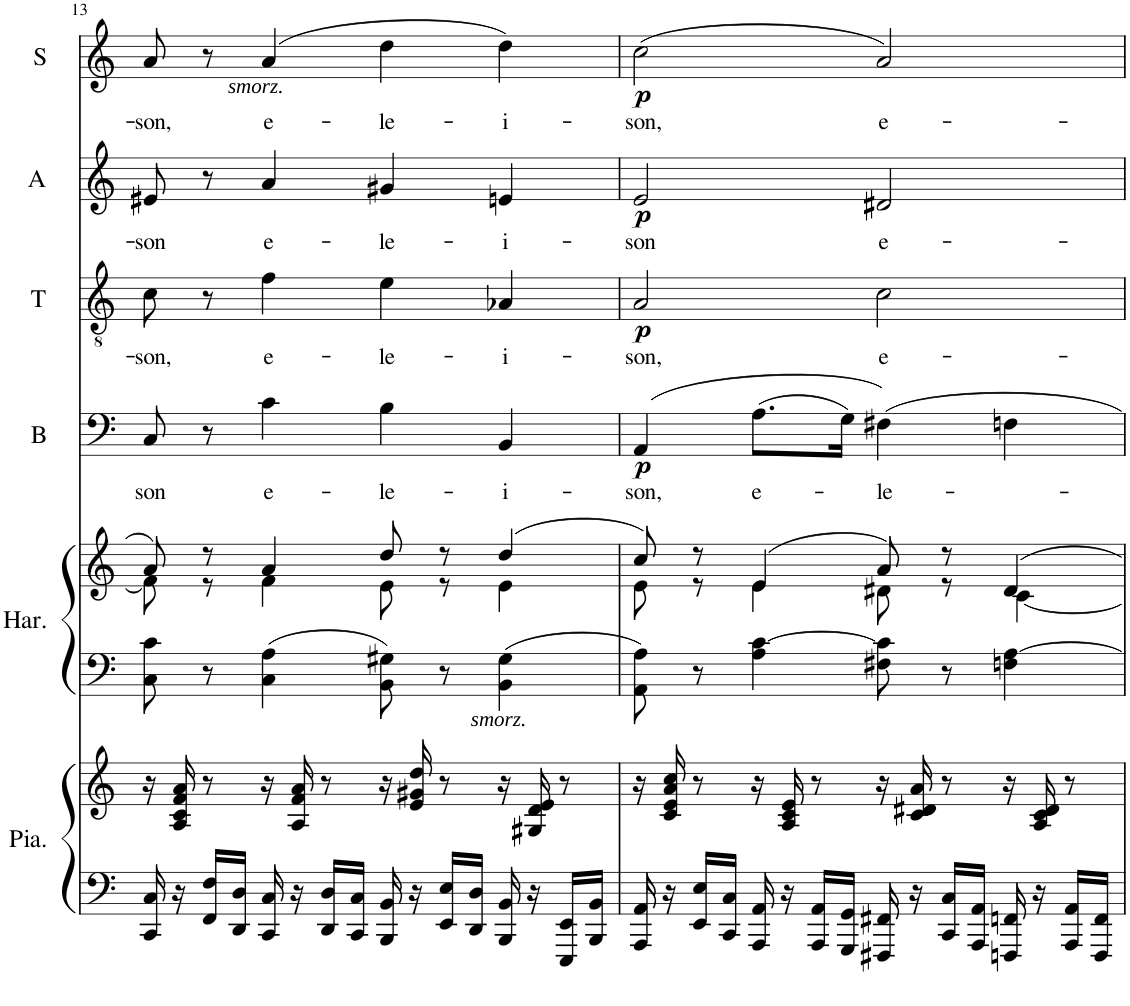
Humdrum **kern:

**kern	**kern	**kern	**kern	**dynam	**kern	**text	**dynam	**kern	**text	**dynam	**kern	**text	**dynam	**kern	**text	**dynam
*part6	*part6	*part5	*part5	*part5	*part4	*part4	*part4	*part3	*part3	*part3	*part2	*part2	*part2	*part1	*part1	*part1
*staff8	*staff7	*staff6	*staff5	*staff5/6	*staff4	*staff4	*staff4	*staff3	*staff3	*staff3	*staff2	*staff2	*staff2	*staff1	*staff1	*staff1
*I"Piano	*	*I"Harmonium	*	*	*I"B	*	*	*I"T	*	*	*I"A	*	*	*I"S	*	*
*I'Pia.	*	*I'Har.	*	*	*I'B	*	*	*I'T	*	*	*I'A	*	*	*I'S	*	*
!!LO:PB:g=z
*clefF4	*clefG2	*clefF4	*clefG2	*	*clefF4	*	*	*clefGv2	*	*	*clefG2	*	*	*clefG2	*	*
*k[]	*k[]	*k[]	*k[]	*	*k[]	*	*	*k[]	*	*	*k[]	*	*	*k[]	*	*
*M4/4	*M4/4	*M4/4	*M4/4	*	*M4/4	*	*	*M4/4	*	*	*M4/4	*	*	*M4/4	*	*
=13	=13	=13	=13	=13	=13	=13	=13	=13	=13	=13	=13	=13	=13	=13	=13	=13
!LO:N:n=1:head=solid	!	!	!	!	!	!	!	!	!	!	!	!	!	!	!	!
!LO:N:n=2:head=solid	!	!	!	!	!	!LO:LY:b	!	!	!LO:LY:b	!	!	!LO:LY:b	!	!	!LO:LY:b	!
*	*	*	*^	*	*	*	*	*	*	*	*	*	*	*	*	*
16CC/ 16C/	16r	8C\ 8c\	8a/	8f\]	.	8C/	son	.	8c\	-son,	.	8e#X/	-son	.	8a/	-son,	.
!	!LO:N:n=1:head=solid	!	!	!	!	!	!	!	!	!	!	!	!	!	!	!	!
!	!LO:N:n=2:head=solid	!	!	!	!	!	!	!	!	!	!	!	!	!	!	!	!
!	!LO:N:n=3:head=solid	!	!	!	!	!	!	!	!	!	!	!	!	!	!	!	!
!	!LO:N:n=4:head=solid	!	!	!	!	!	!	!	!	!	!	!	!	!	!	!	!
16r	16A/ 16c/ 16f/ 16a/	.	.	.	.	.	.	.	.	.	.	.	.	.	.	.	.
!LO:N:n=1:head=solid	!	!	!	!	!	!	!	!	!	!	!	!	!	!	!	!	!
!LO:N:n=2:head=solid	!	!	!	!	!	!	!	!	!	!	!	!	!	!	!	!	!
16FF/ 16F/LL	8r	8r	8r	8r	.	8r	.	.	8r	.	.	8r	.	.	8r	.	.
!LO:N:n=1:head=solid	!	!	!	!	!	!	!	!	!	!	!	!	!	!	!	!	!
!LO:N:n=2:head=solid	!	!	!	!	!	!	!	!	!	!	!	!	!	!	!	!	!
16DD/ 16D/JJ	.	.	.	.	.	.	.	.	.	.	.	.	.	.	.	.	.
!LO:N:n=1:head=solid	!	!	!	!	!	!	!	!	!	!	!	!	!	!	!	!	!
!LO:N:n=2:head=solid	!	!	!	!	!	!	!LO:LY:b	!	!	!LO:LY:b	!	!	!LO:LY:b	!	!	!LO:LY:b	!LO:DY:b
16CC/ 16C/	16r	4C\ 4A\	4a/	4f\	.	4c\	e-	.	4f\	e-	.	4a/	e-	.	(4a/	e-	other-dynamics
!	!LO:N:n=1:head=solid	!	!	!	!	!	!	!	!	!	!	!	!	!	!	!	!
!	!LO:N:n=2:head=solid	!	!	!	!	!	!	!	!	!	!	!	!	!	!	!	!
!	!LO:N:n=3:head=solid	!	!	!	!	!	!	!	!	!	!	!	!	!	!	!	!
16r	16A/ 16f/ 16a/	.	.	.	.	.	.	.	.	.	.	.	.	.	.	.	.
!LO:N:n=1:head=solid	!	!	!	!	!	!	!	!	!	!	!	!	!	!	!	!	!
!LO:N:n=2:head=solid	!	!	!	!	!	!	!	!	!	!	!	!	!	!	!	!	!
16DD/ 16D/LL	8r	.	.	.	.	.	.	.	.	.	.	.	.	.	.	.	.
!LO:N:n=1:head=solid	!	!	!	!	!	!	!	!	!	!	!	!	!	!	!	!	!
!LO:N:n=2:head=solid	!	!	!	!	!	!	!	!	!	!	!	!	!	!	!	!	!
16CC/ 16C/JJ	.	.	.	.	.	.	.	.	.	.	.	.	.	.	.	.	.
!LO:N:n=1:head=solid	!	!	!	!	!	!	!	!	!	!	!	!	!	!	!	!	!
!LO:N:n=2:head=solid	!	!	!	!	!	!	!LO:LY:b	!	!	!LO:LY:b	!	!	!LO:LY:b	!	!	!LO:LY:b	!
16BBB/ 16BB/	16r	8BB\ 8G#X\	8dd/	8e\	.	4B\	-le-	.	4e\	-le-	.	4g#X/	-le-	.	4dd\	-le-	.
!	!LO:N:n=1:head=solid	!	!	!	!	!	!	!	!	!	!	!	!	!	!	!	!
!	!LO:N:n=2:head=solid	!	!	!	!	!	!	!	!	!	!	!	!	!	!	!	!
!	!LO:N:n=3:head=solid	!	!	!	!	!	!	!	!	!	!	!	!	!	!	!	!
16r	16e/ 16g#X/ 16dd/	.	.	.	.	.	.	.	.	.	.	.	.	.	.	.	.
!LO:N:n=1:head=solid	!	!	!	!	!	!	!	!	!	!	!	!	!	!	!	!	!
!LO:N:n=2:head=solid	!	!	!	!	!	!	!	!	!	!	!	!	!	!	!	!	!
16EE/ 16E/LL	8r	8r	8r	8r	.	.	.	.	.	.	.	.	.	.	.	.	.
!LO:N:n=1:head=solid	!	!	!	!	!	!	!	!	!	!	!	!	!	!	!	!	!
!LO:N:n=2:head=solid	!	!	!	!	!	!	!	!	!	!	!	!	!	!	!	!	!
16DD/ 16D/JJ	.	.	.	.	.	.	.	.	.	.	.	.	.	.	.	.	.
!LO:N:n=1:head=solid	!	!	!	!	!	!	!	!	!	!	!	!	!	!	!	!	!
!LO:N:n=2:head=solid	!	!	!	!	!LO:DY:b=2	!	!LO:LY:b	!	!	!LO:LY:b	!	!	!LO:LY:b	!	!	!LO:LY:b	!
16BBB/ 16BB/	16r	4BB\ 4G#\	(4dd/	4e\	other-dynamics	4BB/	-i-	.	4A-X/	-i-	.	4en/	-i-	.	4dd\)	-i-	.
!	!LO:N:n=1:head=solid	!	!	!	!	!	!	!	!	!	!	!	!	!	!	!	!
!	!LO:N:n=2:head=solid	!	!	!	!	!	!	!	!	!	!	!	!	!	!	!	!
!	!LO:N:n=3:head=solid	!	!	!	!	!	!	!	!	!	!	!	!	!	!	!	!
16r	16G#X/ 16d/ 16e/	.	.	.	.	.	.	.	.	.	.	.	.	.	.	.	.
!LO:N:n=1:head=solid	!	!	!	!	!	!	!	!	!	!	!	!	!	!	!	!	!
!LO:N:n=2:head=solid	!	!	!	!	!	!	!	!	!	!	!	!	!	!	!	!	!
16EEE/ 16EE/LL	8r	.	.	.	.	.	.	.	.	.	.	.	.	.	.	.	.
!LO:N:n=1:head=solid	!	!	!	!	!	!	!	!	!	!	!	!	!	!	!	!	!
!LO:N:n=2:head=solid	!	!	!	!	!	!	!	!	!	!	!	!	!	!	!	!	!
16BBB/ 16BB/JJ	.	.	.	.	.	.	.	.	.	.	.	.	.	.	.	.	.
=14	=14	=14	=14	=14	=14	=14	=14	=14	=14	=14	=14	=14	=14	=14	=14	=14	=14
!LO:N:n=1:head=solid	!	!	!	!	!	!	!	!	!	!	!	!	!	!	!	!	!
!LO:N:n=2:head=solid	!	!	!	!	!	!	!LO:LY:b	!LO:DY:b	!	!LO:LY:b	!LO:DY:b	!	!LO:LY:b	!LO:DY:b	!	!LO:LY:b	!LO:DY:b
16AAA/ 16AA/	16r	8AA\ 8A\	8cc/)	8e\	.	(4AA/	-son,	p	2A/	-son,	p	2e/	-son	p	(2cc\	-son,	p
!	!LO:N:n=1:head=solid	!	!	!	!	!	!	!	!	!	!	!	!	!	!	!	!
!	!LO:N:n=2:head=solid	!	!	!	!	!	!	!	!	!	!	!	!	!	!	!	!
!	!LO:N:n=3:head=solid	!	!	!	!	!	!	!	!	!	!	!	!	!	!	!	!
!	!LO:N:n=4:head=solid	!	!	!	!	!	!	!	!	!	!	!	!	!	!	!	!
16r	16c/ 16e/ 16a/ 16cc/	.	.	.	.	.	.	.	.	.	.	.	.	.	.	.	.
!LO:N:n=1:head=solid	!	!	!	!	!	!	!	!	!	!	!	!	!	!	!	!	!
!LO:N:n=2:head=solid	!	!	!	!	!	!	!	!	!	!	!	!	!	!	!	!	!
16EE/ 16E/LL	8r	8r	8r	8r	.	.	.	.	.	.	.	.	.	.	.	.	.
!LO:N:n=1:head=solid	!	!	!	!	!	!	!	!	!	!	!	!	!	!	!	!	!
!LO:N:n=2:head=solid	!	!	!	!	!	!	!	!	!	!	!	!	!	!	!	!	!
16CC/ 16C/JJ	.	.	.	.	.	.	.	.	.	.	.	.	.	.	.	.	.
!LO:N:n=1:head=solid	!	!	!	!	!	!	!	!	!	!	!	!	!	!	!	!	!
!LO:N:n=2:head=solid	!	!	!	!	!	!	!LO:LY:b	!	!	!	!	!	!	!	!	!	!
16AAA/ 16AA/	16r	4A\ [4c\	(4e/	4e\	.	(8.A\L	e-	.	.	.	.	.	.	.	.	.	.
!	!LO:N:n=1:head=solid	!	!	!	!	!	!	!	!	!	!	!	!	!	!	!	!
!	!LO:N:n=2:head=solid	!	!	!	!	!	!	!	!	!	!	!	!	!	!	!	!
!	!LO:N:n=3:head=solid	!	!	!	!	!	!	!	!	!	!	!	!	!	!	!	!
16r	16A/ 16c/ 16e/	.	.	.	.	.	.	.	.	.	.	.	.	.	.	.	.
!LO:N:n=1:head=solid	!	!	!	!	!	!	!	!	!	!	!	!	!	!	!	!	!
!LO:N:n=2:head=solid	!	!	!	!	!	!	!	!	!	!	!	!	!	!	!	!	!
16AAA/ 16AA/LL	8r	.	.	.	.	.	.	.	.	.	.	.	.	.	.	.	.
!LO:N:n=1:head=solid	!	!	!	!	!	!	!	!	!	!	!	!	!	!	!	!	!
!LO:N:n=2:head=solid	!	!	!	!	!	!	!	!	!	!	!	!	!	!	!	!	!
16GGG/ 16GG/JJ	.	.	.	.	.	16G\Jk)	.	.	.	.	.	.	.	.	.	.	.
!LO:N:n=1:head=solid	!	!	!	!	!	!	!	!	!	!	!	!	!	!	!	!	!
!LO:N:n=2:head=solid	!	!	!	!	!	!	!LO:LY:b	!	!	!LO:LY:b	!	!	!LO:LY:b	!	!	!LO:LY:b	!
16FFF#X/ 16FF#X/	16r	8F#X\ 8c\]	8a/)	8d#X\	.	4F#X\)	-le-	.	2c\	e-	.	2d#X/	e-	.	2a/)	e-	.
!	!LO:N:n=1:head=solid	!	!	!	!	!	!	!	!	!	!	!	!	!	!	!	!
!	!LO:N:n=2:head=solid	!	!	!	!	!	!	!	!	!	!	!	!	!	!	!	!
!	!LO:N:n=3:head=solid	!	!	!	!	!	!	!	!	!	!	!	!	!	!	!	!
16r	16c/ 16d#X/ 16a/	.	.	.	.	.	.	.	.	.	.	.	.	.	.	.	.
!LO:N:n=1:head=solid	!	!	!	!	!	!	!	!	!	!	!	!	!	!	!	!	!
!LO:N:n=2:head=solid	!	!	!	!	!	!	!	!	!	!	!	!	!	!	!	!	!
16CC/ 16C/LL	8r	8r	8r	8r	.	.	.	.	.	.	.	.	.	.	.	.	.
!LO:N:n=1:head=solid	!	!	!	!	!	!	!	!	!	!	!	!	!	!	!	!	!
!LO:N:n=2:head=solid	!	!	!	!	!	!	!	!	!	!	!	!	!	!	!	!	!
16AAA/ 16AA/JJ	.	.	.	.	.	.	.	.	.	.	.	.	.	.	.	.	.
!LO:N:n=1:head=solid	!	!	!	!	!	!	!	!	!	!	!	!	!	!	!	!	!
!LO:N:n=2:head=solid	!	!	!	!	!	!	!	!	!	!	!	!	!	!	!	!	!
16FFFn/ 16FFn/	16r	4Fn\ [4A\	4d#/	[4c\	.	4Fn\	.	.	.	.	.	.	.	.	.	.	.
!	!LO:N:n=1:head=solid	!	!	!	!	!	!	!	!	!	!	!	!	!	!	!	!
!	!LO:N:n=2:head=solid	!	!	!	!	!	!	!	!	!	!	!	!	!	!	!	!
!	!LO:N:n=3:head=solid	!	!	!	!	!	!	!	!	!	!	!	!	!	!	!	!
16r	16A/ 16c/ 16d#/	.	.	.	.	.	.	.	.	.	.	.	.	.	.	.	.
!LO:N:n=1:head=solid	!	!	!	!	!	!	!	!	!	!	!	!	!	!	!	!	!
!LO:N:n=2:head=solid	!	!	!	!	!	!	!	!	!	!	!	!	!	!	!	!	!
16AAA/ 16AA/LL	8r	.	.	.	.	.	.	.	.	.	.	.	.	.	.	.	.
!LO:N:n=1:head=solid	!	!	!	!	!	!	!	!	!	!	!	!	!	!	!	!	!
!LO:N:n=2:head=solid	!	!	!	!	!	!	!	!	!	!	!	!	!	!	!	!	!
16FFF/ 16FF/JJ	.	.	.	.	.	.	.	.	.	.	.	.	.	.	.	.	.
*	*	*	*v	*v	*	*	*	*	*	*	*	*	*	*	*	*	*
=	=	=	=	=	=	=	=	=	=	=	=	=	=	=	=	=
*-	*-	*-	*-	*-	*-	*-	*-	*-	*-	*-	*-	*-	*-	*-	*-	*-
